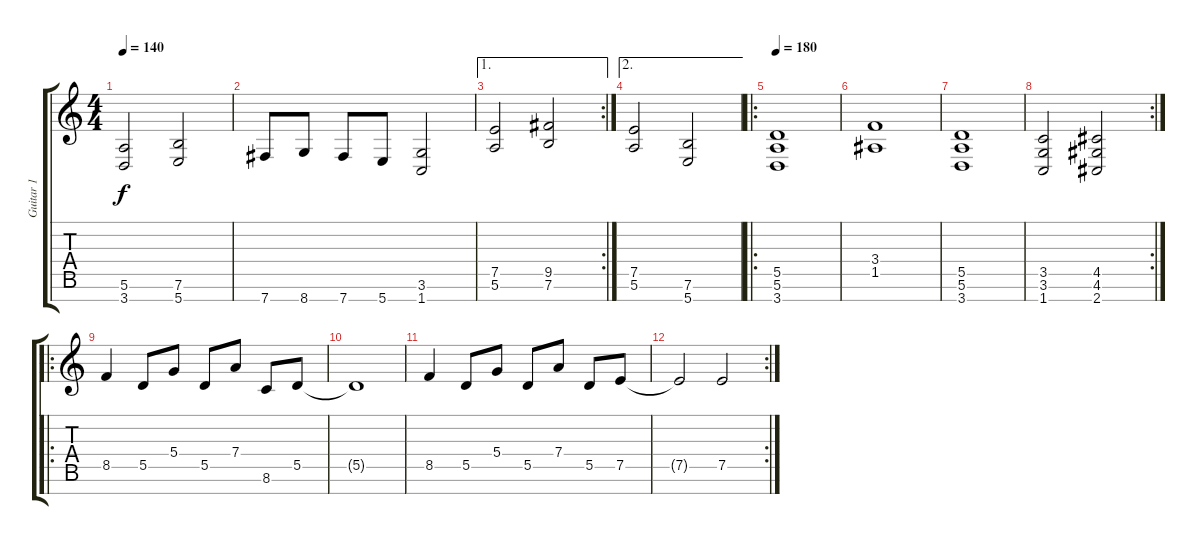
\track ("Guitar 1" "Guitar 1") {instrument distortionguitar}
\staff {score tabs}
\tuning (E4 B3 G3 D3 A2 E2 B1) {hide}
\ts (4 4)
\tempo 140
\clef g2
\ks c
(5.6 3.7).2{dy f} (7.6 5.7).2 |
7.7.8 8.7.8 7.7.8 5.7.8 (3.6 1.7).2 |
\ae 1
\rc 2
(7.5 5.6).2 (9.5 7.6).2 |
\ae 2
(7.5 5.6).2 (7.6 5.7).2 |
\ro
\tempo 180
(5.5 5.6 3.7).1 |
(3.4 1.5).1 |
(5.5 5.6 3.7).1 |
\rc 2
(3.5 3.6 1.7).2 (4.5 4.6 2.7).2 |
\ro
8.5.4 5.5.8 5.4.8 5.5.8 7.4.8 8.6.8 5.5.8 |
5.5{t}.1 |
8.5.4 5.5.8 5.4.8 5.5.8 7.4.8 5.5.8 7.5.8 |
\rc 2
7.5{t}.2 7.5.2
